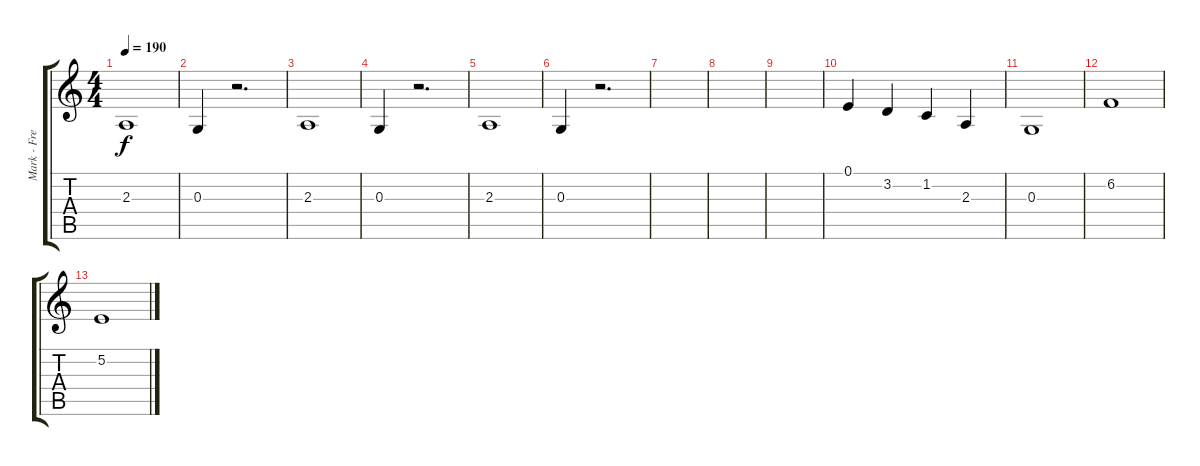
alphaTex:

\track ("Mark - French Horn" "Mark - Fre") {instrument frenchhorn}
\staff {score tabs}
\tuning (E4 B3 G3 D3 A2 E2) {hide}
\ts (4 4)
\tempo 190
\clef g2
\ks c
2.3.1{dy f} |
0.3.4 r.2{d} |
2.3.1 |
0.3.4 r.2{d} |
2.3.1 |
0.3.4 r.2{d} |
|
|
|
0.1.4{volume 16} 3.2.4 1.2.4 2.3.4 |
0.3.1 |
6.2.1 |
5.2.1
